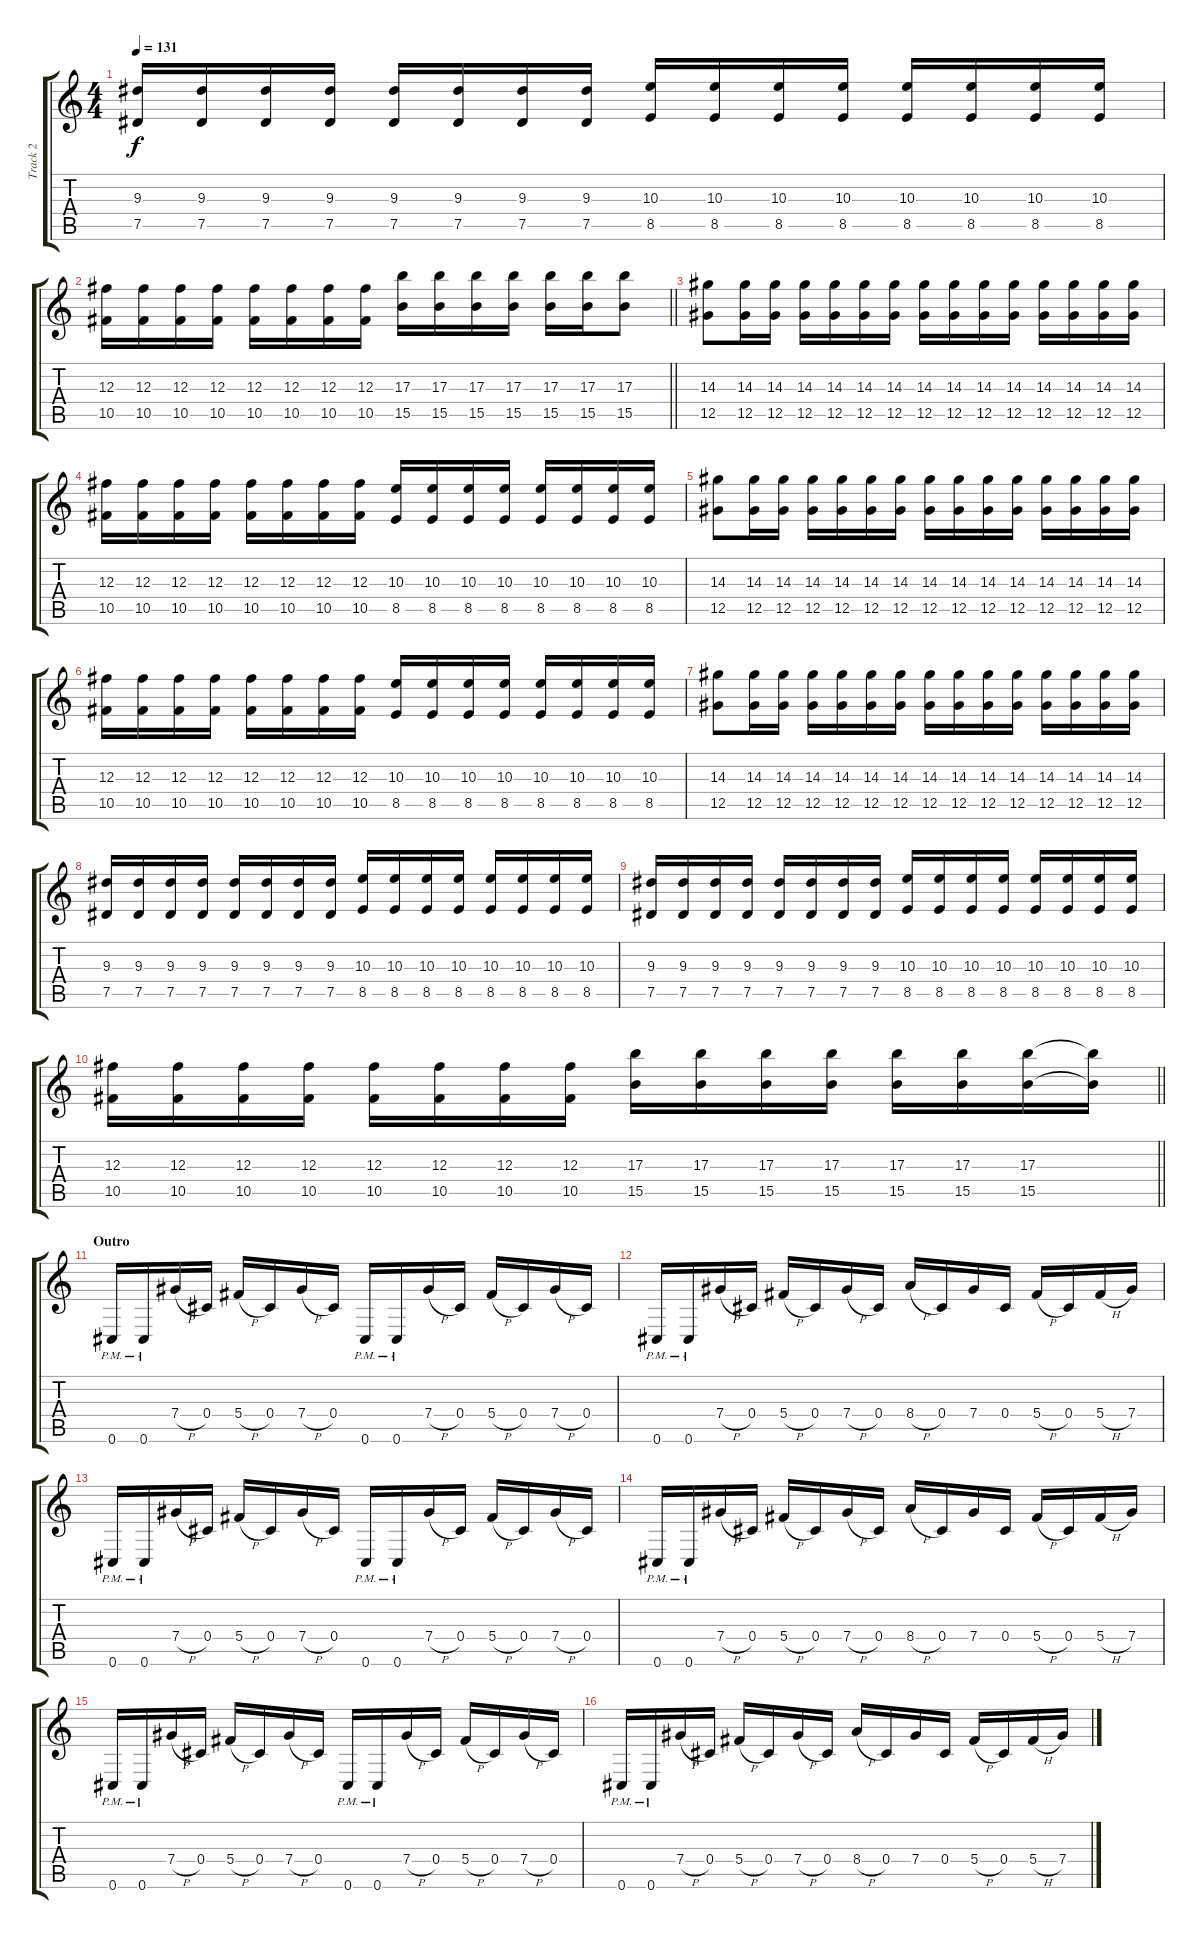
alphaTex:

\track ("Track 2" "Track 2") {instrument distortionguitar}
\staff {score tabs}
\tuning (Eb4 Bb3 Gb3 Db3 Ab2 Db2) {hide}
\ts (4 4)
\tempo 131
\clef g2
\ks c
(9.3 7.5).16{dy f} (9.3 7.5).16 (9.3 7.5).16 (9.3 7.5).16 (9.3 7.5).16 (9.3 7.5).16 (9.3 7.5).16 (9.3 7.5).16 (10.3 8.5).16 (10.3 8.5).16 (10.3 8.5).16 (10.3 8.5).16 (10.3 8.5).16 (10.3 8.5).16 (10.3 8.5).16 (10.3 8.5).16 |
\barLineRight lightlight
(12.3 10.5).16 (12.3 10.5).16 (12.3 10.5).16 (12.3 10.5).16 (12.3 10.5).16 (12.3 10.5).16 (12.3 10.5).16 (12.3 10.5).16 (17.3 15.5).16 (17.3 15.5).16 (17.3 15.5).16 (17.3 15.5).16 (17.3 15.5).16 (17.3 15.5).16 (17.3 15.5).8 |
(14.3 12.5).8 (14.3 12.5).16 (14.3 12.5).16 (14.3 12.5).16 (14.3 12.5).16 (14.3 12.5).16 (14.3 12.5).16 (14.3 12.5).16 (14.3 12.5).16 (14.3 12.5).16 (14.3 12.5).16 (14.3 12.5).16 (14.3 12.5).16 (14.3 12.5).16 (14.3 12.5).16 |
(12.3 10.5).16 (12.3 10.5).16 (12.3 10.5).16 (12.3 10.5).16 (12.3 10.5).16 (12.3 10.5).16 (12.3 10.5).16 (12.3 10.5).16 (10.3 8.5).16 (10.3 8.5).16 (10.3 8.5).16 (10.3 8.5).16 (10.3 8.5).16 (10.3 8.5).16 (10.3 8.5).16 (10.3 8.5).16 |
(14.3 12.5).8 (14.3 12.5).16 (14.3 12.5).16 (14.3 12.5).16 (14.3 12.5).16 (14.3 12.5).16 (14.3 12.5).16 (14.3 12.5).16 (14.3 12.5).16 (14.3 12.5).16 (14.3 12.5).16 (14.3 12.5).16 (14.3 12.5).16 (14.3 12.5).16 (14.3 12.5).16 |
(12.3 10.5).16 (12.3 10.5).16 (12.3 10.5).16 (12.3 10.5).16 (12.3 10.5).16 (12.3 10.5).16 (12.3 10.5).16 (12.3 10.5).16 (10.3 8.5).16 (10.3 8.5).16 (10.3 8.5).16 (10.3 8.5).16 (10.3 8.5).16 (10.3 8.5).16 (10.3 8.5).16 (10.3 8.5).16 |
(14.3 12.5).8 (14.3 12.5).16 (14.3 12.5).16 (14.3 12.5).16 (14.3 12.5).16 (14.3 12.5).16 (14.3 12.5).16 (14.3 12.5).16 (14.3 12.5).16 (14.3 12.5).16 (14.3 12.5).16 (14.3 12.5).16 (14.3 12.5).16 (14.3 12.5).16 (14.3 12.5).16 |
(9.3 7.5).16 (9.3 7.5).16 (9.3 7.5).16 (9.3 7.5).16 (9.3 7.5).16 (9.3 7.5).16 (9.3 7.5).16 (9.3 7.5).16 (10.3 8.5).16 (10.3 8.5).16 (10.3 8.5).16 (10.3 8.5).16 (10.3 8.5).16 (10.3 8.5).16 (10.3 8.5).16 (10.3 8.5).16 |
(9.3 7.5).16 (9.3 7.5).16 (9.3 7.5).16 (9.3 7.5).16 (9.3 7.5).16 (9.3 7.5).16 (9.3 7.5).16 (9.3 7.5).16 (10.3 8.5).16 (10.3 8.5).16 (10.3 8.5).16 (10.3 8.5).16 (10.3 8.5).16 (10.3 8.5).16 (10.3 8.5).16 (10.3 8.5).16 |
\barLineRight lightlight
(12.3 10.5).16 (12.3 10.5).16 (12.3 10.5).16 (12.3 10.5).16 (12.3 10.5).16 (12.3 10.5).16 (12.3 10.5).16 (12.3 10.5).16 (17.3 15.5).16 (17.3 15.5).16 (17.3 15.5).16 (17.3 15.5).16 (17.3 15.5).16 (17.3 15.5).16 (17.3 15.5).16 (17.3{t} 15.5{t}).16 |
\section ("" "Outro")
0.6{pm}.16 0.6{pm}.16 7.4{h}.16 0.4.16 5.4{h}.16 0.4.16 7.4{h}.16 0.4.16 0.6{pm}.16 0.6{pm}.16 7.4{h}.16 0.4.16 5.4{h}.16 0.4.16 7.4{h}.16 0.4.16 |
0.6{pm}.16 0.6{pm}.16 7.4{h}.16 0.4.16 5.4{h}.16 0.4.16 7.4{h}.16 0.4.16 8.4{h}.16 0.4.16 7.4.16 0.4.16 5.4{h}.16 0.4.16 5.4{h}.16 7.4.16 |
0.6{pm}.16 0.6{pm}.16 7.4{h}.16 0.4.16 5.4{h}.16 0.4.16 7.4{h}.16 0.4.16 0.6{pm}.16 0.6{pm}.16 7.4{h}.16 0.4.16 5.4{h}.16 0.4.16 7.4{h}.16 0.4.16 |
0.6{pm}.16 0.6{pm}.16 7.4{h}.16 0.4.16 5.4{h}.16 0.4.16 7.4{h}.16 0.4.16 8.4{h}.16 0.4.16 7.4.16 0.4.16 5.4{h}.16 0.4.16 5.4{h}.16 7.4.16 |
0.6{pm}.16 0.6{pm}.16 7.4{h}.16 0.4.16 5.4{h}.16 0.4.16 7.4{h}.16 0.4.16 0.6{pm}.16 0.6{pm}.16 7.4{h}.16 0.4.16 5.4{h}.16 0.4.16 7.4{h}.16 0.4.16 |
0.6{pm}.16 0.6{pm}.16 7.4{h}.16 0.4.16 5.4{h}.16 0.4.16 7.4{h}.16 0.4.16 8.4{h}.16 0.4.16 7.4.16 0.4.16 5.4{h}.16 0.4.16 5.4{h}.16 7.4.16
